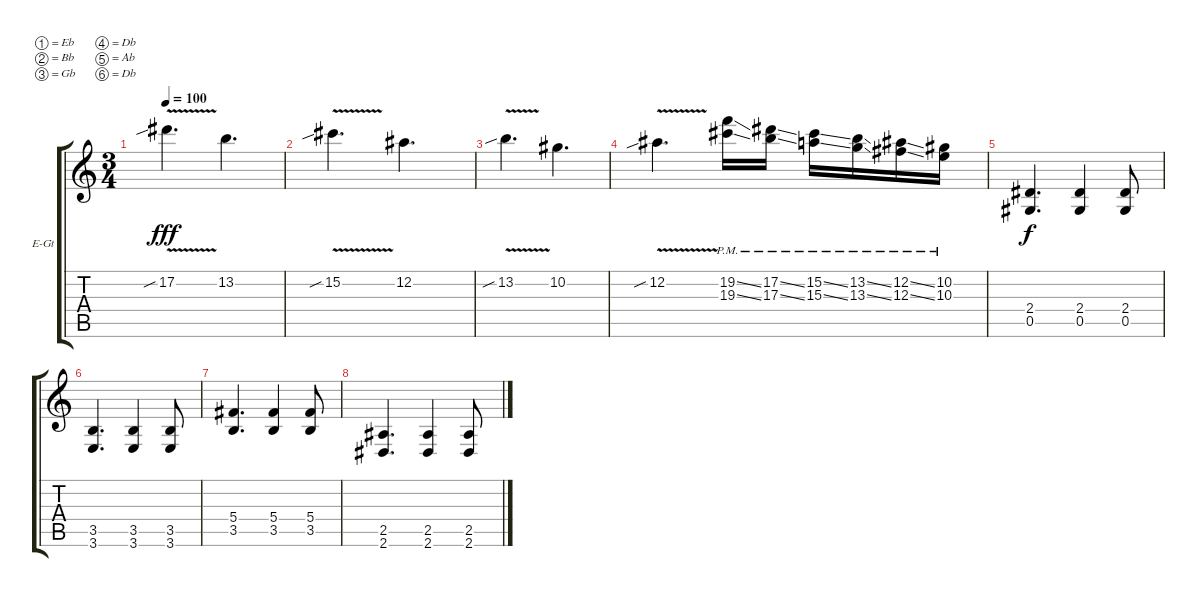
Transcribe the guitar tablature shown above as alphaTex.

\defaultSystemsLayout 4
\bracketExtendMode groupsimilarinstruments
\firstSystemTrackNameOrientation horizontal
\otherSystemsTrackNameOrientation horizontal
\track ("Roman" "E-Gt") {instrument distortionguitar}
\staff {score tabs}
\tuning (Eb4 Bb3 Gb3 Db3 Ab2 Db2)
\ts (3 4)
\tempo 100
\clef g2
\ks c
17.2{v sib}.4{d dy fff} 13.2.4{d} |
15.2{v sib}.4{d} 12.2.4{d} |
13.2{v sib}.4{d} 10.2.4{d} |
12.2{v sib}.4{d} (19.2{ss pm} 19.3{ss pm}).16 (17.2{ss pm} 17.3{ss pm}).16 (15.2{ss pm} 15.3{ss pm}).16 (13.2{ss pm} 13.3{ss pm}).16 (12.2{ss pm} 12.3{ss pm}).16 (10.2{pm} 10.3{pm}).16 |
(2.4 0.5).4{d dy f} (2.4 0.5).4 (2.4 0.5).8 |
(3.5 3.6).4{d} (3.5 3.6).4 (3.5 3.6).8 |
(3.5 5.4).4{d} (3.5 5.4).4 (3.5 5.4).8 |
(2.5 2.6).4{d} (2.5 2.6).4 (2.5 2.6).8
